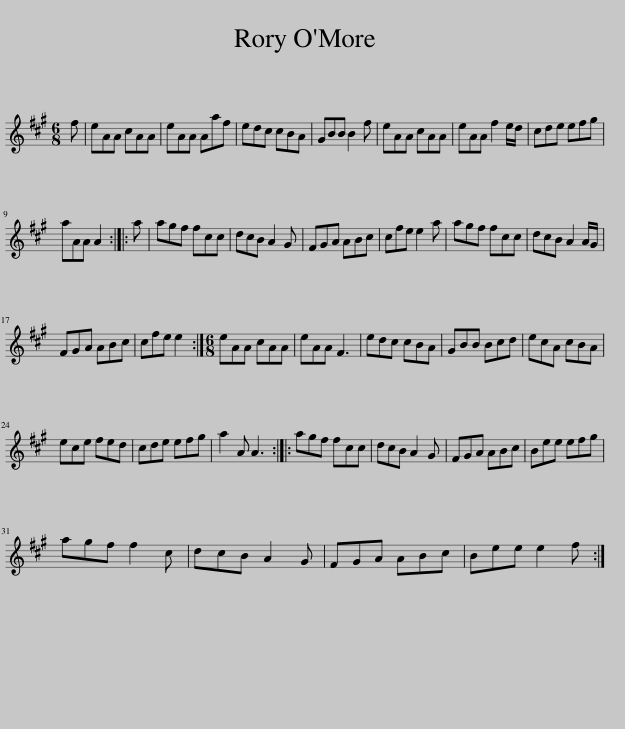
X:1
L:1/8
M:6/8
I:linebreak $
K:A
V:1 treble
V:1
 f | eAA cAA | eAA Aaf | edc cBA | GBB B2 f | %5
 eAA cAA | eAA f2 e/d/ | cde efg |$ aAA A2 :: a | %10
 agf fcc | dcB A2 G | FGA ABc | cfe e2 a | agf fcc | %15
 dcB A2 A/G/ |$ FGA ABc | cfe e2 :|[M:6/8] eAA cAA | eAA F3 | %20
 edc cBA | GBB Bcd | ecA cBA |$ ece fed | cde efg | %25
 a2 A A3 :: agf fcc | dcB A2 G | FGA ABc | Bee efg |$ %30
 agf f2 c | dcB A2 G | FGA ABc | Bee e2 f :| %34
